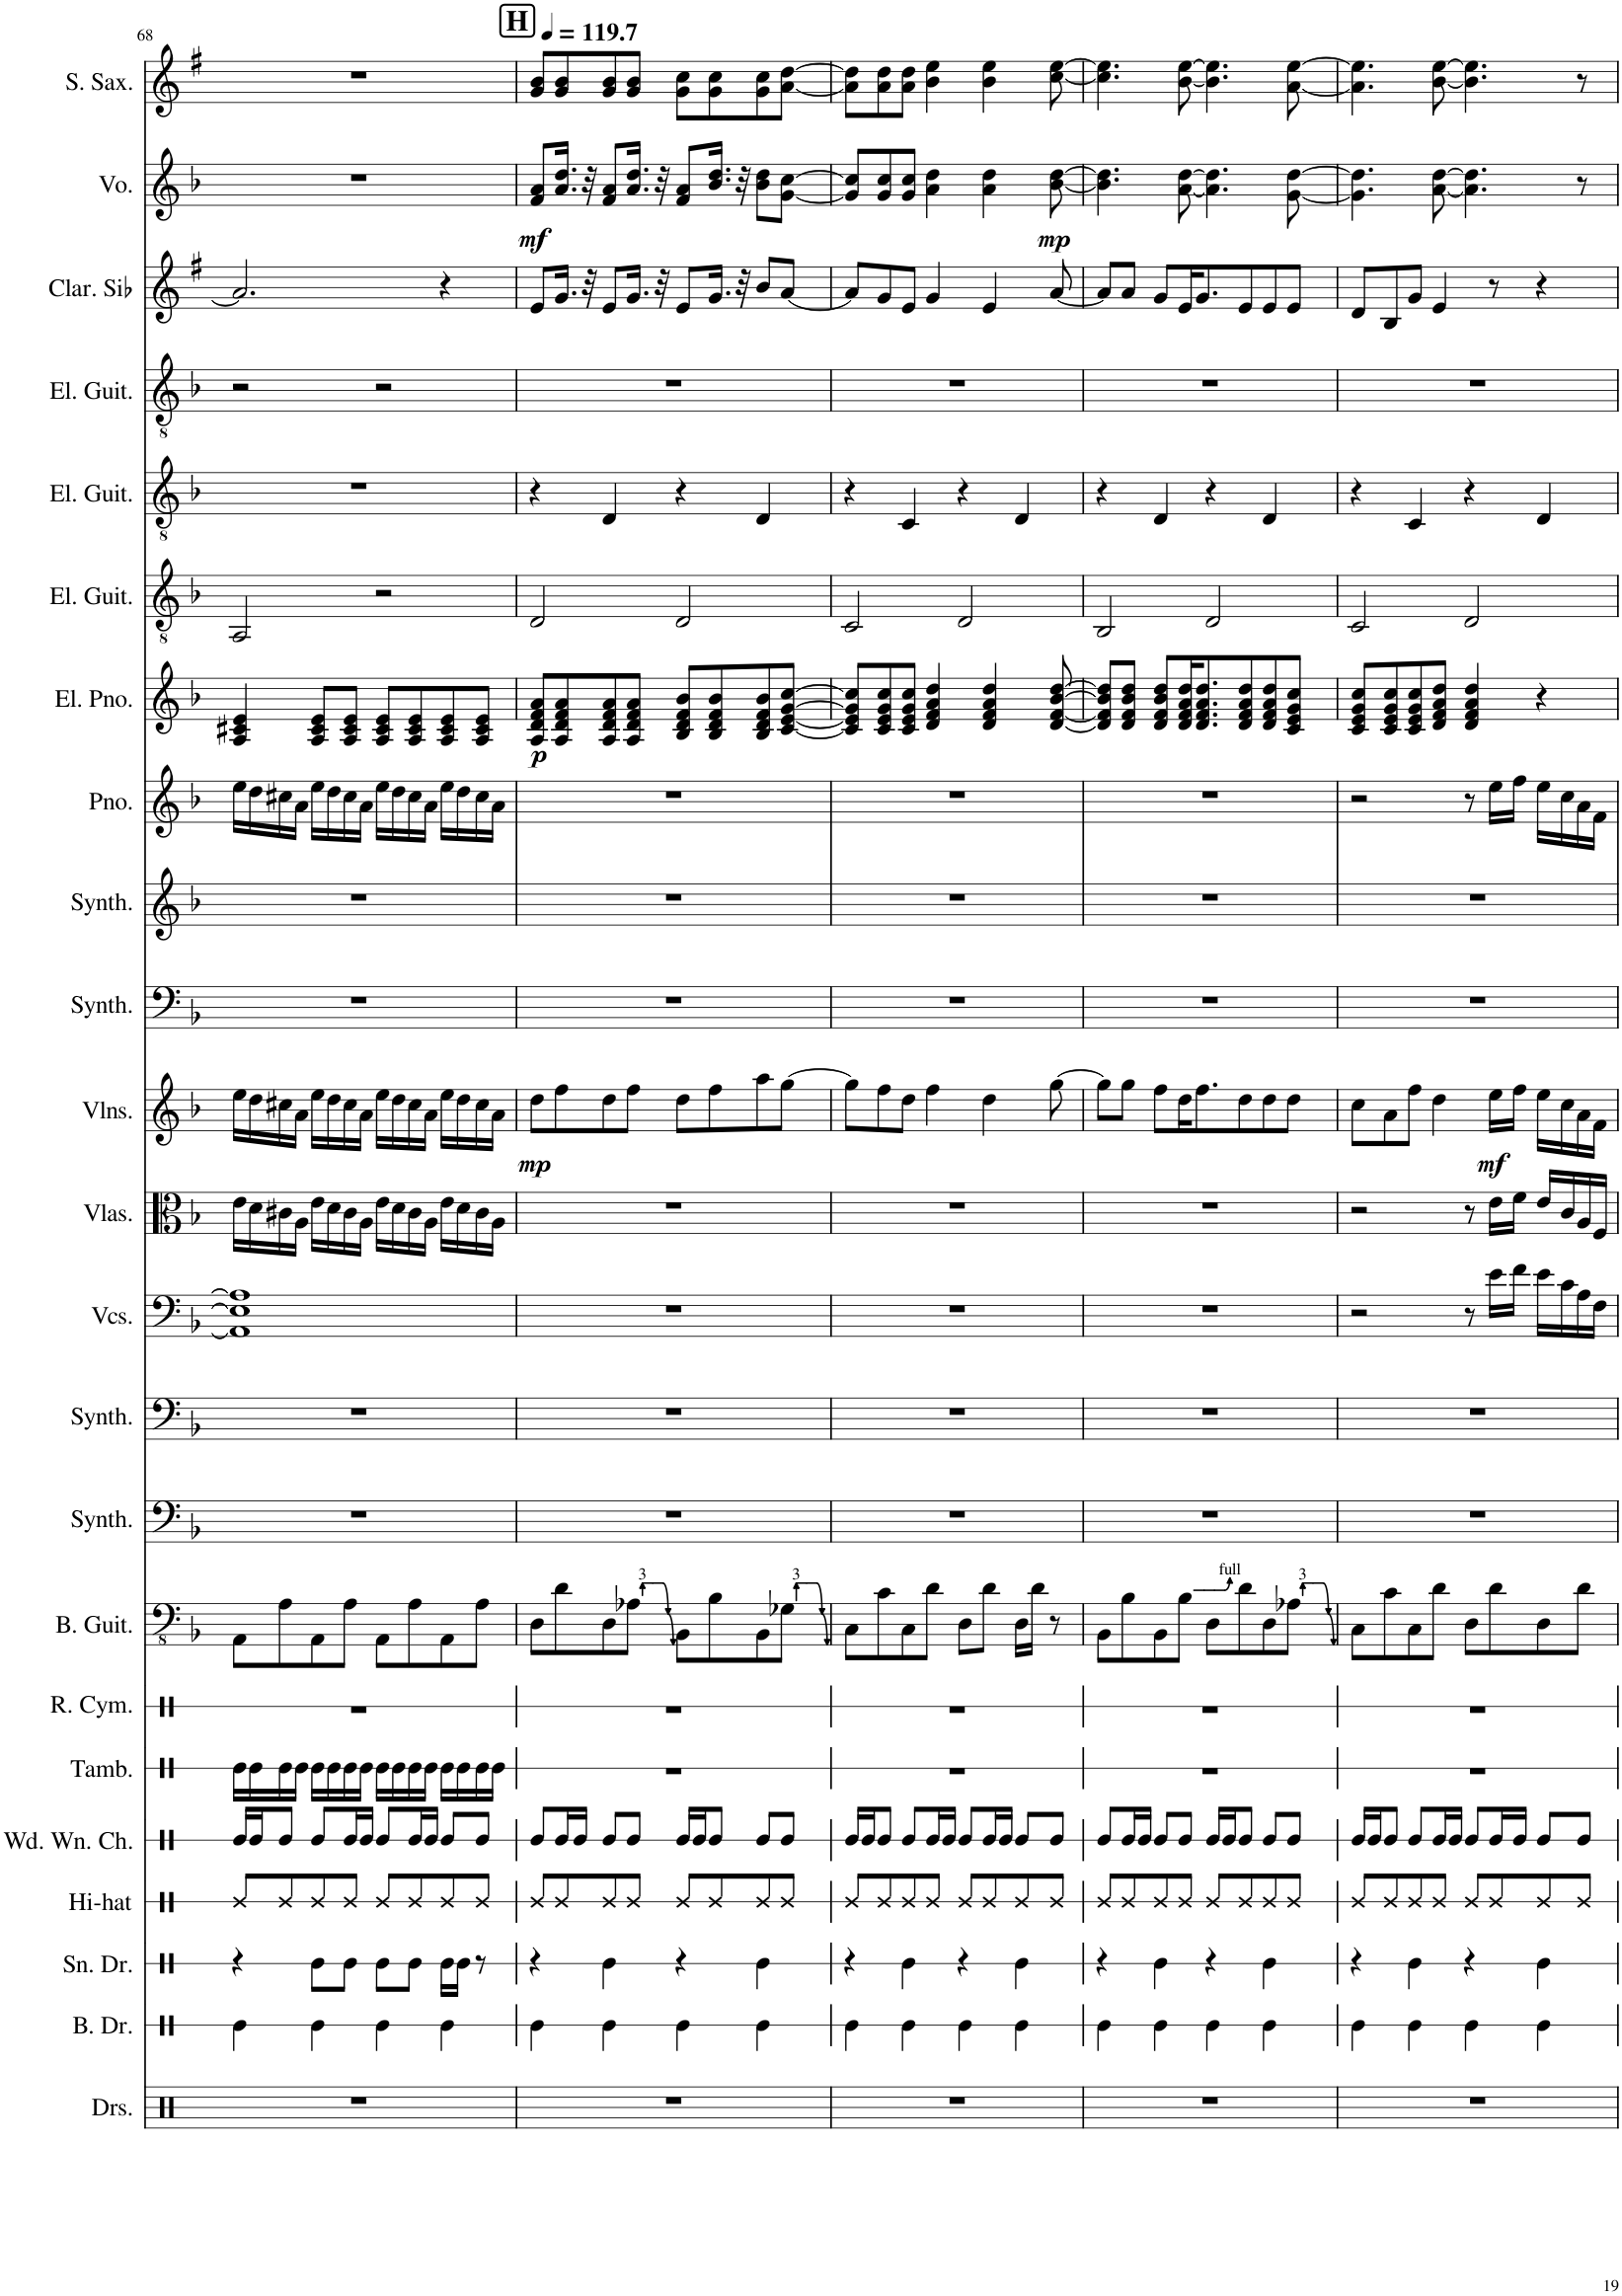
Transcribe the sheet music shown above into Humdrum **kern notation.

**kern	**kern	**kern	**kern	**kern	**kern	**kern	**kern	**kern	**kern	**kern	**kern	**kern	**dynam	**kern	**kern	**kern	**kern	**dynam	**kern	**kern	**kern	**kern	**kern	**dynam	**kern
*part23	*part22	*part21	*part20	*part19	*part18	*part17	*part16	*part15	*part14	*part13	*part12	*part11	*part11	*part10	*part9	*part8	*part7	*part7	*part6	*part5	*part4	*part3	*part2	*part2	*part1
*staff23	*staff22	*staff21	*staff20	*staff19	*staff18	*staff17	*staff16	*staff15	*staff14	*staff13	*staff12	*staff11	*staff11	*staff10	*staff9	*staff8	*staff7	*staff7	*staff6	*staff5	*staff4	*staff3	*staff2	*staff2	*staff1
*I"Drumset	*I"Bass Drum	*I"Snare Drum	*I"Hi-hat	*I"Wooden Wind Chimes	*I"Tambourine	*I"Ride Cymbal	*I"Bass Guitar	*I"Brass Synthesizer	*I"Brass Synthesizer	*I"Violoncellos	*I"Violas	*I"Violins	*	*I"Sweep Synthesizer	*I"Sci-fi Synthesizer	*I"Piano	*I"Electric Piano	*	*I"Electric Guitar	*I"Electric Guitar	*I"Electric Guitar	*I"Clarinette en Sib	*I"Voice	*	*I"Soprano Saxophone
*I'Drs.	*I'B. Dr.	*I'Sn. Dr.	*I'Hi-hat	*I'Wd. Wn. Ch.	*I'Tamb.	*I'R. Cym.	*I'B. Guit.	*I'Synth.	*I'Synth.	*I'Vcs.	*I'Vlas.	*I'Vlns.	*	*I'Synth.	*I'Synth.	*I'Pno.	*I'El. Pno.	*	*I'El. Guit.	*I'El. Guit.	*I'El. Guit.	*I'Clar. Sib	*I'Vo.	*	*I'S. Sax.
!!LO:PB:g=z
*clefX	*clefX	*clefX	*clefX	*clefX	*clefX	*clefX	*clefFv4	*clefF4	*clefF4	*clefF4	*clefC3	*clefG2	*	*clefF4	*clefG2	*clefG2	*clefG2	*	*clefGv2	*clefGv2	*clefGv2	*clefG2	*clefG2	*	*clefG2
*	*	*	*	*	*	*	*	*	*	*	*	*	*	*	*	*	*	*	*	*	*	*Trd1c2	*	*	*Trd1c2
*k[]	*k[]	*k[]	*k[]	*k[]	*k[]	*k[]	*k[b-]	*k[b-]	*k[b-]	*k[b-]	*k[b-]	*k[b-]	*	*k[b-]	*k[b-]	*k[b-]	*k[b-]	*	*k[b-]	*k[b-]	*k[b-]	*k[f#]	*k[b-]	*	*k[f#]
*M4/4	*M4/4	*M4/4	*M4/4	*M4/4	*M4/4	*M4/4	*M4/4	*M4/4	*M4/4	*M4/4	*M4/4	*M4/4	*	*M4/4	*M4/4	*M4/4	*M4/4	*	*M4/4	*M4/4	*M4/4	*M4/4	*M4/4	*	*M4/4
=68	=68	=68	=68	=68	=68	=68	=68	=68	=68	=68	=68	=68	=68	=68	=68	=68	=68	=68	=68	=68	=68	=68	=68	=68	=68
1r	4Re\	4r	8Re/L	16Re/LL	16Re\LL	1r	8AAA\L	1r	1r	1AA] 1E] 1A]	16e\LL	16ee\LL	.	1r	1r	16ee\LL	4A/ 4c#X/ 4e/	.	2AA/	1r	2r	2.a/]	1r	.	1r
.	.	.	.	16Re/J	16Re\	.	.	.	.	.	16d\	16dd\	.	.	.	16dd\	.	.	.	.	.	.	.	.	.
.	.	.	8Re/	8Re/J	16Re\	.	8AA\	.	.	.	16c#X\	16cc#X\	.	.	.	16cc#X\	.	.	.	.	.	.	.	.	.
.	.	.	.	.	16Re\JJ	.	.	.	.	.	16A\JJ	16a\JJ	.	.	.	16a\JJ	.	.	.	.	.	.	.	.	.
.	4Re\	8Re\L	8Re/	8Re/L	16Re\LL	.	8AAA\	.	.	.	16e\LL	16ee\LL	.	.	.	16ee\LL	8A/ 8c#/ 8e/L	.	.	.	.	.	.	.	.
.	.	.	.	.	16Re\	.	.	.	.	.	16d\	16dd\	.	.	.	16dd\	.	.	.	.	.	.	.	.	.
.	.	8Re\J	8Re/J	16Re/L	16Re\	.	8AA\J	.	.	.	16c#\	16cc#\	.	.	.	16cc#\	8A/ 8c#/ 8e/J	.	.	.	.	.	.	.	.
.	.	.	.	16Re/JJ	16Re\JJ	.	.	.	.	.	16A\JJ	16a\JJ	.	.	.	16a\JJ	.	.	.	.	.	.	.	.	.
.	4Re\	8Re\L	8Re/L	8Re/L	16Re\LL	.	8AAA\L	.	.	.	16e\LL	16ee\LL	.	.	.	16ee\LL	8A/ 8c#/ 8e/L	.	2r	.	2r	.	.	.	.
.	.	.	.	.	16Re\	.	.	.	.	.	16d\	16dd\	.	.	.	16dd\	.	.	.	.	.	.	.	.	.
.	.	8Re\J	8Re/	16Re/L	16Re\	.	8AA\	.	.	.	16c#\	16cc#\	.	.	.	16cc#\	8A/ 8c#/ 8e/	.	.	.	.	.	.	.	.
.	.	.	.	16Re/JJ	16Re\JJ	.	.	.	.	.	16A\JJ	16a\JJ	.	.	.	16a\JJ	.	.	.	.	.	.	.	.	.
.	4Re\	16Re\LL	8Re/	8Re/L	16Re\LL	.	8AAA\	.	.	.	16e\LL	16ee\LL	.	.	.	16ee\LL	8A/ 8c#/ 8e/	.	.	.	.	4r	.	.	.
.	.	16Re\JJ	.	.	16Re\	.	.	.	.	.	16d\	16dd\	.	.	.	16dd\	.	.	.	.	.	.	.	.	.
.	.	8r	8Re/J	8Re/J	16Re\	.	8AA\J	.	.	.	16c#\	16cc#\	.	.	.	16cc#\	8A/ 8c#/ 8e/J	.	.	.	.	.	.	.	.
.	.	.	.	.	16Re\JJ	.	.	.	.	.	16A\JJ	16a\JJ	.	.	.	16a\JJ	.	.	.	.	.	.	.	.	.
=69	=69	=69	=69	=69	=69	=69	=69	=69	=69	=69	=69	=69	=69	=69	=69	=69	=69	=69	=69	=69	=69	=69	=69	=69	=69
!!LO:REH:place=s1:a:B:cj:fs=14:t=H
*	*	*	*	*	*	*	*	*	*	*	*	*	*	*	*	*	*	*	*	*	*	*	*	*	*MM120
!	!	!	!	!	!	!	!	!	!	!	!	!	!LO:DY:b	!	!	!	!	!LO:DY:b	!	!	!	!	!	!LO:DY:b	!
1r	4Re\	4r	8Re/L	8Re/L	1r	1r	8DD\L	1r	1r	1r	1r	8dd\L	mp	1r	1r	1r	8A/ 8d/ 8f/ 8a/L	p	2D/	4r	1r	8e/L	8f/ 8a/L	mf	8g/ 8b/L
.	.	.	8Re/	16Re/L	.	.	8D\	.	.	.	.	8ff\	.	.	.	.	8A/ 8d/ 8f/ 8a/	.	.	.	.	16.g/Jk	16.a/ 16.dd/Jk	.	8g/ 8b/
.	.	.	.	16Re/JJ	.	.	.	.	.	.	.	.	.	.	.	.	.	.	.	.	.	.	.	.	.
.	.	.	.	.	.	.	.	.	.	.	.	.	.	.	.	.	.	.	.	.	.	32r	32r	.	.
.	4Re\	4Re\	8Re/	8Re/L	.	.	8DD\	.	.	.	.	8dd\	.	.	.	.	8A/ 8d/ 8f/ 8a/	.	.	4D/	.	8e/L	8f/ 8a/L	.	8g/ 8b/
.	.	.	8Re/J	8Re/J	.	.	8AA-X\J	.	.	.	.	8ff\J	.	.	.	.	8A/ 8d/ 8f/ 8a/J	.	.	.	.	16.g/Jk	16.a/ 16.dd/Jk	.	8g/ 8b/J
.	.	.	.	.	.	.	.	.	.	.	.	.	.	.	.	.	.	.	.	.	.	32r	32r	.	.
.	4Re\	4r	8Re/L	16Re/LL	.	.	8BBB-\L	.	.	.	.	8dd\L	.	.	.	.	8B-/ 8d/ 8f/ 8b-/L	.	2D/	4r	.	8e/L	8f/ 8a/L	.	8g\ 8cc\L
.	.	.	.	16Re/J	.	.	.	.	.	.	.	.	.	.	.	.	.	.	.	.	.	.	.	.	.
.	.	.	8Re/	8Re/J	.	.	8BB-\	.	.	.	.	8ff\	.	.	.	.	8B-/ 8d/ 8f/ 8b-/	.	.	.	.	16.g/Jk	16.b-/ 16.dd/Jk	.	8g\ 8cc\
.	.	.	.	.	.	.	.	.	.	.	.	.	.	.	.	.	.	.	.	.	.	32r	32r	.	.
.	4Re\	4Re\	8Re/	8Re/L	.	.	8BBB-\	.	.	.	.	8aa\	.	.	.	.	8B-/ 8d/ 8f/ 8b-/	.	.	4D/	.	8b/L	8b-\ 8dd\L	.	8g\ 8cc\
.	.	.	8Re/J	8Re/J	.	.	8GG-X\J	.	.	.	.	[8gg\J	.	.	.	.	[8c/ [8e/ [8g/ [8cc/J	.	.	.	.	[8a/J	[8g\ [8cc\J	.	[8a\ [8dd\J
=70	=70	=70	=70	=70	=70	=70	=70	=70	=70	=70	=70	=70	=70	=70	=70	=70	=70	=70	=70	=70	=70	=70	=70	=70	=70
1r	4Re\	4r	8Re/L	16Re/LL	1r	1r	8CC\L	1r	1r	1r	1r	8gg\L]	.	1r	1r	1r	8c/] 8e/] 8g/] 8cc/]L	.	2C/	4r	1r	8a/L]	8g/] 8cc/]L	.	8a\] 8dd\]L
.	.	.	.	16Re/J	.	.	.	.	.	.	.	.	.	.	.	.	.	.	.	.	.	.	.	.	.
.	.	.	8Re/	8Re/J	.	.	8C\	.	.	.	.	8ff\	.	.	.	.	8c/ 8e/ 8g/ 8cc/	.	.	.	.	8g/	8g/ 8cc/	.	8a\ 8dd\
.	4Re\	4Re\	8Re/	8Re/L	.	.	8CC\	.	.	.	.	8dd\J	.	.	.	.	8c/ 8e/ 8g/ 8cc/J	.	.	4C/	.	8e/J	8g/ 8cc/J	.	8a\ 8dd\J
.	.	.	8Re/J	16Re/L	.	.	8D\J	.	.	.	.	4ff\	.	.	.	.	4d/ 4f/ 4a/ 4dd/	.	.	.	.	4g/	4a\ 4dd\	.	4b\ 4ee\
.	.	.	.	16Re/JJ	.	.	.	.	.	.	.	.	.	.	.	.	.	.	.	.	.	.	.	.	.
.	4Re\	4r	8Re/L	8Re/L	.	.	8DD\L	.	.	.	.	.	.	.	.	.	.	.	2D/	4r	.	.	.	.	.
.	.	.	8Re/	16Re/L	.	.	8D\J	.	.	.	.	4dd\	.	.	.	.	4d/ 4f/ 4a/ 4dd/	.	.	.	.	4e/	4a\ 4dd\	.	4b\ 4ee\
.	.	.	.	16Re/JJ	.	.	.	.	.	.	.	.	.	.	.	.	.	.	.	.	.	.	.	.	.
.	4Re\	4Re\	8Re/	8Re/L	.	.	16DD\LL	.	.	.	.	.	.	.	.	.	.	.	.	4D/	.	.	.	.	.
.	.	.	.	.	.	.	16D\JJ	.	.	.	.	.	.	.	.	.	.	.	.	.	.	.	.	.	.
!	!	!	!	!	!	!	!	!	!	!	!	!	!	!	!	!	!	!	!	!	!	!	!	!LO:DY:b	!
.	.	.	8Re/J	8Re/J	.	.	8r	.	.	.	.	[8gg\	.	.	.	.	[8d/ [8f/ [8b-/ [8dd/	.	.	.	.	[8a/	[8b-\ [8dd\	mp	[8cc\ [8ee\
=71	=71	=71	=71	=71	=71	=71	=71	=71	=71	=71	=71	=71	=71	=71	=71	=71	=71	=71	=71	=71	=71	=71	=71	=71	=71
1r	4Re\	4r	8Re/L	8Re/L	1r	1r	8BBB-\L	1r	1r	1r	1r	8gg\L]	.	1r	1r	1r	8d/] 8f/] 8b-/] 8dd/]L	.	2BB-/	4r	1r	8a/L]	4.b-\] 4.dd\]	.	4.cc\] 4.ee\]
.	.	.	8Re/	16Re/L	.	.	8BB-\	.	.	.	.	8gg\J	.	.	.	.	8d/ 8f/ 8b-/ 8dd/J	.	.	.	.	8a/J	.	.	.
.	.	.	.	16Re/JJ	.	.	.	.	.	.	.	.	.	.	.	.	.	.	.	.	.	.	.	.	.
.	4Re\	4Re\	8Re/	8Re/L	.	.	8BBB-\	.	.	.	.	8ff\L	.	.	.	.	8d/ 8f/ 8b-/ 8dd/L	.	.	4D/	.	8g/L	.	.	.
.	.	.	8Re/J	8Re/J	.	.	8BB-\J	.	.	.	.	16dd\K	.	.	.	.	16d/ 16f/ 16a/ 16dd/K	.	.	.	.	16e/K	[8a\ [8dd\	.	[8b\ [8ee\
.	.	.	.	.	.	.	.	.	.	.	.	8.ff\	.	.	.	.	8.d/ 8.f/ 8.a/ 8.dd/	.	.	.	.	8.g/	.	.	.
.	4Re\	4r	8Re/L	16Re/LL	.	.	8DD\L	.	.	.	.	.	.	.	.	.	.	.	2D/	4r	.	.	4.a\] 4.dd\]	.	4.b\] 4.ee\]
.	.	.	.	16Re/J	.	.	.	.	.	.	.	.	.	.	.	.	.	.	.	.	.	.	.	.	.
.	.	.	8Re/	8Re/J	.	.	8D\	.	.	.	.	8dd\	.	.	.	.	8d/ 8f/ 8a/ 8dd/	.	.	.	.	8e/	.	.	.
.	4Re\	4Re\	8Re/	8Re/L	.	.	8DD\	.	.	.	.	8dd\	.	.	.	.	8d/ 8f/ 8a/ 8dd/	.	.	4D/	.	8e/	.	.	.
.	.	.	8Re/J	8Re/J	.	.	8AA-X\J	.	.	.	.	8dd\J	.	.	.	.	8c/ 8e/ 8g/ 8cc/J	.	.	.	.	8e/J	[8g\ [8dd\	.	[8a\ [8ee\
=72	=72	=72	=72	=72	=72	=72	=72	=72	=72	=72	=72	=72	=72	=72	=72	=72	=72	=72	=72	=72	=72	=72	=72	=72	=72
1r	4Re\	4r	8Re/L	16Re/LL	1r	1r	8CC\L	1r	1r	2r	2r	8cc\L	.	1r	1r	2r	8c/ 8e/ 8g/ 8cc/L	.	2C/	4r	1r	8d/L	4.g\] 4.dd\]	.	4.a\] 4.ee\]
.	.	.	.	16Re/J	.	.	.	.	.	.	.	.	.	.	.	.	.	.	.	.	.	.	.	.	.
.	.	.	8Re/	8Re/J	.	.	8C\	.	.	.	.	8a\	.	.	.	.	8c/ 8e/ 8g/ 8cc/	.	.	.	.	8B/	.	.	.
.	4Re\	4Re\	8Re/	8Re/L	.	.	8CC\	.	.	.	.	8ff\J	.	.	.	.	8c/ 8e/ 8g/ 8cc/	.	.	4C/	.	8g/J	.	.	.
.	.	.	8Re/J	16Re/L	.	.	8D\J	.	.	.	.	4dd\	.	.	.	.	8d/ 8f/ 8a/ 8dd/J	.	.	.	.	4e/	[8a\ [8dd\	.	[8b\ [8ee\
.	.	.	.	16Re/JJ	.	.	.	.	.	.	.	.	.	.	.	.	.	.	.	.	.	.	.	.	.
.	4Re\	4r	8Re/L	8Re/L	.	.	8DD\L	.	.	8r	8r	.	.	.	.	8r	4d/ 4f/ 4a/ 4dd/	.	2D/	4r	.	.	4.a\] 4.dd\]	.	4.b\] 4.ee\]
!	!	!	!	!	!	!	!	!	!	!	!	!	!LO:DY:b	!	!	!	!	!	!	!	!	!	!	!	!
.	.	.	8Re/	16Re/L	.	.	8D\	.	.	16e\LL	16e\LL	16ee\LL	mf	.	.	16ee\LL	.	.	.	.	.	8r	.	.	.
.	.	.	.	16Re/JJ	.	.	.	.	.	16f\JJ	16f\JJ	16ff\JJ	.	.	.	16ff\JJ	.	.	.	.	.	.	.	.	.
.	4Re\	4Re\	8Re/	8Re/L	.	.	8DD\	.	.	16e\LL	16e/LL	16ee\LL	.	.	.	16ee\LL	4r	.	.	4D/	.	4r	.	.	.
.	.	.	.	.	.	.	.	.	.	16c\	16c/	16cc\	.	.	.	16cc\	.	.	.	.	.	.	.	.	.
.	.	.	8Re/J	8Re/J	.	.	8D\J	.	.	16A\	16A/	16a\	.	.	.	16a\	.	.	.	.	.	.	8r	.	8r
.	.	.	.	.	.	.	.	.	.	16F\JJ	16F/JJ	16f\JJ	.	.	.	16f\JJ	.	.	.	.	.	.	.	.	.
=	=	=	=	=	=	=	=	=	=	=	=	=	=	=	=	=	=	=	=	=	=	=	=	=	=
*-	*-	*-	*-	*-	*-	*-	*-	*-	*-	*-	*-	*-	*-	*-	*-	*-	*-	*-	*-	*-	*-	*-	*-	*-	*-
